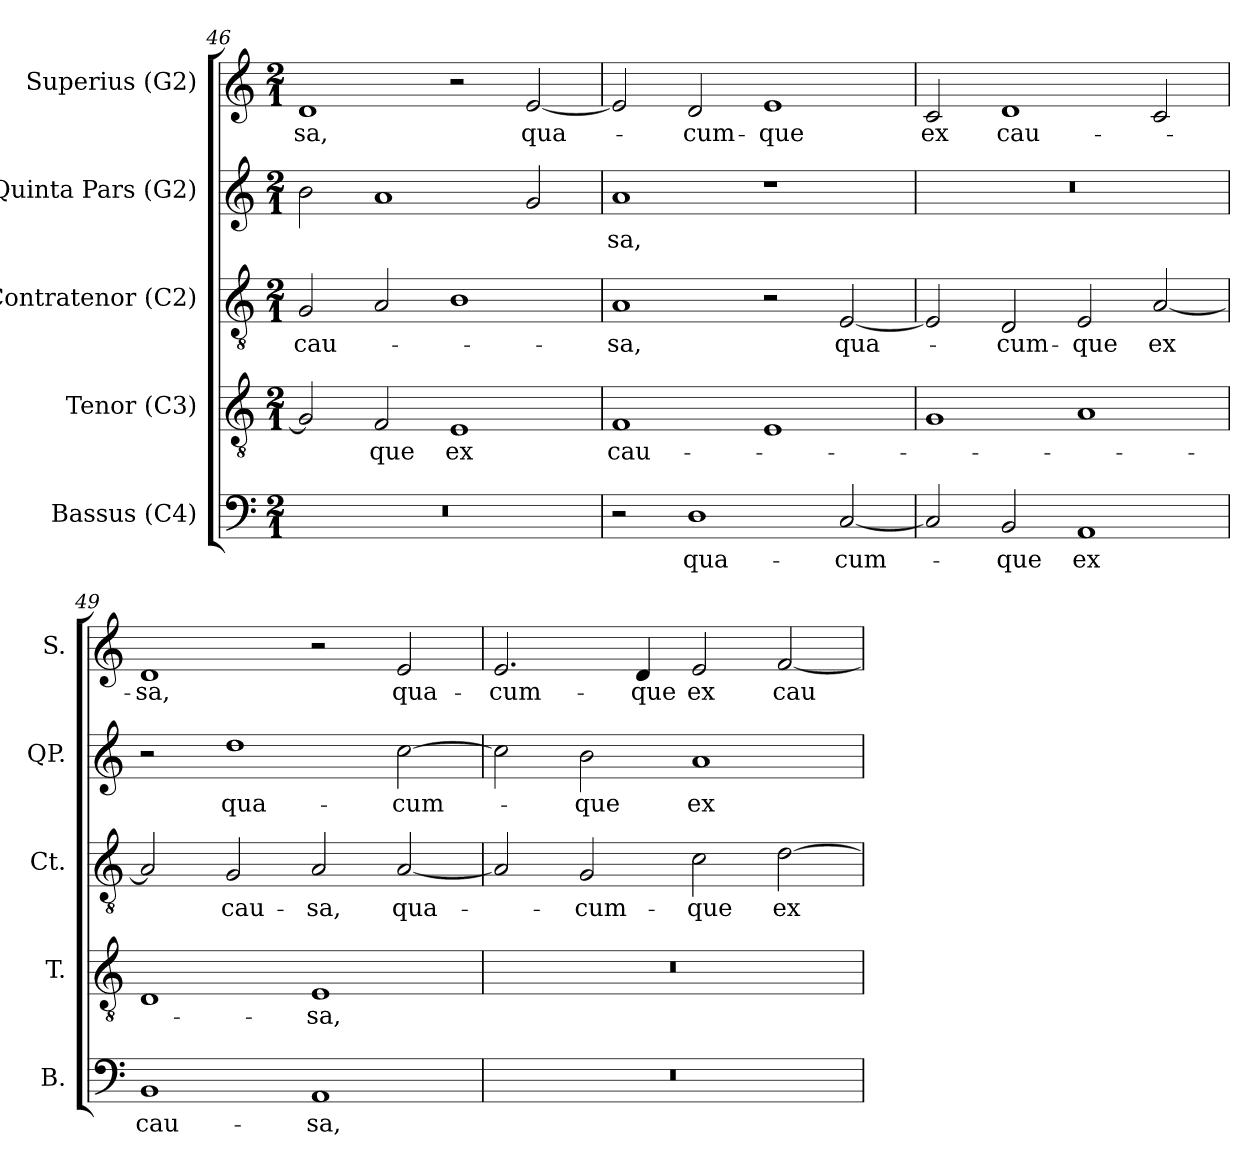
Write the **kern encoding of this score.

**kern	**text	**kern	**text	**kern	**text	**kern	**text	**kern	**text
*part5	*part5	*part4	*part4	*part3	*part3	*part2	*part2	*part1	*part1
*staff5	*staff5	*staff4	*staff4	*staff3	*staff3	*staff2	*staff2	*staff1	*staff1
*I"Bassus (C4)	*	*I"Tenor (C3)	*	*I"Contratenor (C2)	*	*I"Quinta Pars (G2)	*	*I"Superius (G2)	*
*I'B.	*	*I'T.	*	*I'Ct.	*	*I'QP.	*	*I'S.	*
*clefF4	*	*clefGv2	*	*clefGv2	*	*clefG2	*	*clefG2	*
*	*	*ITrd7c12	*	*ITrd7c12	*	*ITrd7c12	*	*	*
*k[]	*	*k[]	*	*k[]	*	*k[]	*	*k[]	*
*C:	*	*C:	*	*C:	*	*C:	*	*C:	*
*M2/1	*	*M2/1	*	*M2/1	*	*M2/1	*	*M2/1	*
=46	=46	=46	=46	=46	=46	=46	=46	=46	=46
!LO:N:vis=1	!	!	!	!	!	!	!	!	!
!	!	!	!	!	!LO:LY:b:color=#000000	!	!	!	!
!	!	!	!	!	!	!	!	!	!LO:LY:b:color=#000000
0r	.	2GGi/]	.	2GGi/	cau-	2Bi\	.	1di	-sa,
!	!	!	!LO:LY:b:color=#000000	!	!	!	!	!	!
.	.	2FFi/	-que	2AAi/	.	1Ai	.	.	.
!	!	!	!LO:LY:b:color=#000000	!	!	!	!	!	!
.	.	1EEi	ex	1BBi	.	.	.	2r	.
!	!	!	!	!	!	!	!	!	!LO:LY:b:color=#000000
.	.	.	.	.	.	2Gi/	.	[2ei/	qua-
=47	=47	=47	=47	=47	=47	=47	=47	=47	=47
!	!	!	!LO:LY:b:color=#000000	!	!	!	!	!	!
!	!	!	!	!	!LO:LY:b:color=#000000	!	!	!	!
!	!	!	!	!	!	!	!LO:LY:b:color=#000000	!	!
2r	.	1FFi	cau-	1AAi	-sa,	1Ai	-sa,	2ei/]	.
!	!LO:LY:b:color=#000000	!	!	!	!	!	!	!	!
!	!	!	!	!	!	!	!	!	!LO:LY:b:color=#000000
1Di	qua-	.	.	.	.	.	.	2di/	-cum-
!	!	!	!	!	!	!	!	!	!LO:LY:b:color=#000000
.	.	1EEi	.	2r	.	1r	.	1ei	-que
!	!LO:LY:b:color=#000000	!	!	!	!	!	!	!	!
!	!	!	!	!	!LO:LY:b:color=#000000	!	!	!	!
[2Ci/	-cum-	.	.	[2EEi/	qua-	.	.	.	.
=48	=48	=48	=48	=48	=48	=48	=48	=48	=48
!	!	!	!	!	!	!LO:N:vis=1	!	!	!
!	!	!	!	!	!	!	!	!	!LO:LY:b:color=#000000
2Ci/]	.	1GGi	.	2EEi/]	.	0r	.	2ci/	ex
!	!LO:LY:b:color=#000000	!	!	!	!	!	!	!	!
!	!	!	!	!	!LO:LY:b:color=#000000	!	!	!	!
!	!	!	!	!	!	!	!	!	!LO:LY:b:color=#000000
2BBi/	-que	.	.	2DDi/	-cum-	.	.	1di	cau-
!	!LO:LY:b:color=#000000	!	!	!	!	!	!	!	!
!	!	!	!	!	!LO:LY:b:color=#000000	!	!	!	!
1AAi	ex	1AAi	.	2EEi/	-que	.	.	.	.
!	!	!	!	!	!LO:LY:b:color=#000000	!	!	!	!
.	.	.	.	[2AAi/	ex	.	.	2ci/	.
!!LO:LB:g=z
=49	=49	=49	=49	=49	=49	=49	=49	=49	=49
!	!LO:LY:b:color=#000000	!	!	!	!	!	!	!	!
!	!	!	!	!	!	!	!	!	!LO:LY:b:color=#000000
1BBi	cau-	1DDi	.	2AAi/]	.	2r	.	1di	-sa,
!	!	!	!	!	!LO:LY:b:color=#000000	!	!	!	!
!	!	!	!	!	!	!	!LO:LY:b:color=#000000	!	!
.	.	.	.	2GGi/	cau-	1di	qua-	.	.
!	!LO:LY:b:color=#000000	!	!	!	!	!	!	!	!
!	!	!	!LO:LY:b:color=#000000	!	!	!	!	!	!
!	!	!	!	!	!LO:LY:b:color=#000000	!	!	!	!
1AAi	-sa,	1EEi	-sa,	2AAi/	-sa,	.	.	2r	.
!	!	!	!	!	!LO:LY:b:color=#000000	!	!	!	!
!	!	!	!	!	!	!	!LO:LY:b:color=#000000	!	!
!	!	!	!	!	!	!	!	!	!LO:LY:b:color=#000000
.	.	.	.	[2AAi/	qua-	[2ci\	-cum-	2ei/	qua-
=50	=50	=50	=50	=50	=50	=50	=50	=50	=50
!LO:N:vis=1	!	!LO:N:vis=1	!	!	!	!	!	!	!
!	!	!	!	!	!	!	!	!	!LO:LY:b:color=#000000
0r	.	0r	.	2AAi/]	.	2ci\]	.	2.ei/	-cum-
!	!	!	!	!	!LO:LY:b:color=#000000	!	!	!	!
!	!	!	!	!	!	!	!LO:LY:b:color=#000000	!	!
.	.	.	.	2GGi/	-cum-	2Bi\	-que	.	.
!	!	!	!	!	!	!	!	!	!LO:LY:b:color=#000000
.	.	.	.	.	.	.	.	4di/	-que
!	!	!	!	!	!LO:LY:b:color=#000000	!	!	!	!
!	!	!	!	!	!	!	!LO:LY:b:color=#000000	!	!
!	!	!	!	!	!	!	!	!	!LO:LY:b:color=#000000
.	.	.	.	2Ci\	-que	1Ai	ex	2ei/	ex
!	!	!	!	!	!LO:LY:b:color=#000000	!	!	!	!
!	!	!	!	!	!	!	!	!	!LO:LY:b:color=#000000
.	.	.	.	[2Di\	ex	.	.	[2fi/	cau-
=	=	=	=	=	=	=	=	=	=
*-	*-	*-	*-	*-	*-	*-	*-	*-	*-
